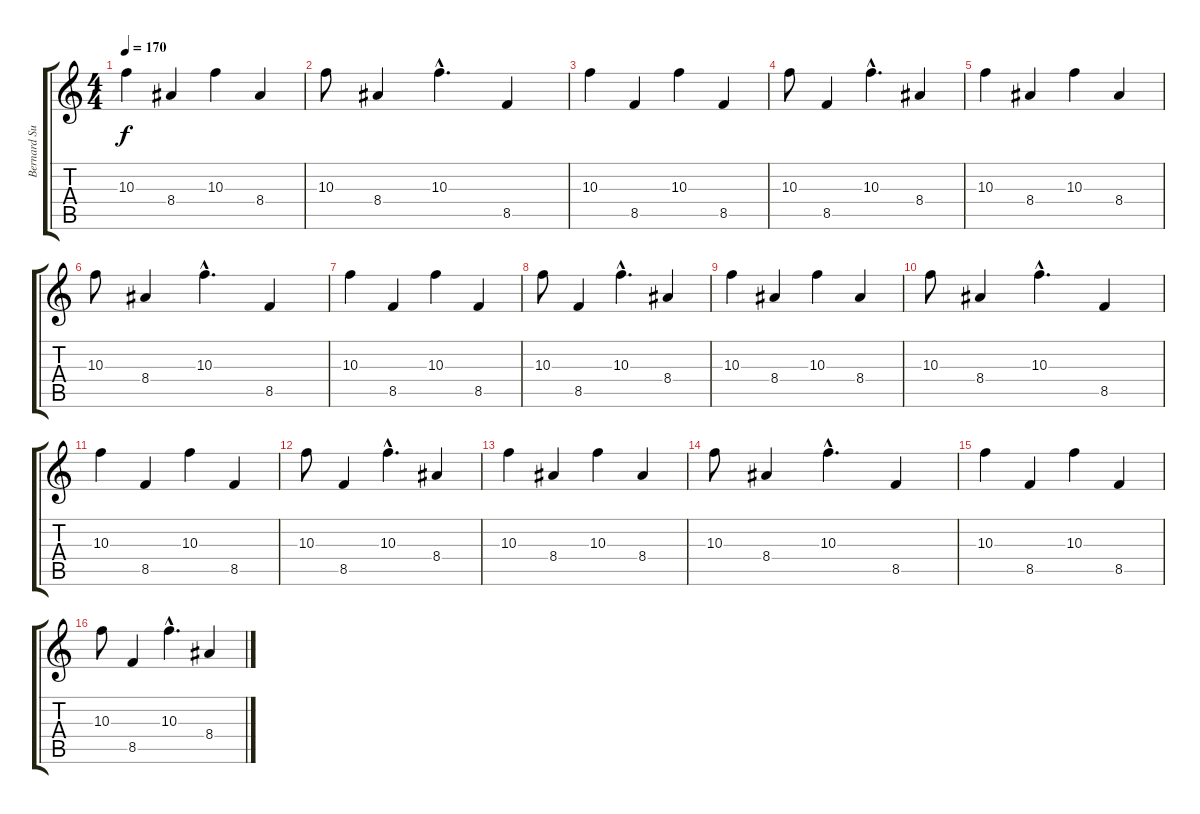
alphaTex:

\track ("Bernard Sumner (Guitar)" "Bernard Su") {instrument overdrivenguitar}
\staff {score tabs}
\tuning (E4 B3 G3 D3 A2 E2) {hide}
\ts (4 4)
\tempo 170
\clef g2
\ks c
10.3.4{dy f} 8.4.4 10.3.4 8.4.4 |
10.3.8 8.4.4 10.3{hac}.4{d} 8.5.4 |
10.3.4 8.5.4 10.3.4 8.5.4 |
10.3.8 8.5.4 10.3{hac}.4{d} 8.4.4 |
10.3.4 8.4.4 10.3.4 8.4.4 |
10.3.8 8.4.4 10.3{hac}.4{d} 8.5.4 |
10.3.4 8.5.4 10.3.4 8.5.4 |
10.3.8 8.5.4 10.3{hac}.4{d} 8.4.4 |
10.3.4 8.4.4 10.3.4 8.4.4 |
10.3.8 8.4.4 10.3{hac}.4{d} 8.5.4 |
10.3.4 8.5.4 10.3.4 8.5.4 |
10.3.8 8.5.4 10.3{hac}.4{d} 8.4.4 |
10.3.4 8.4.4 10.3.4 8.4.4 |
10.3.8 8.4.4 10.3{hac}.4{d} 8.5.4 |
10.3.4 8.5.4 10.3.4 8.5.4 |
10.3.8 8.5.4 10.3{hac}.4{d} 8.4.4
